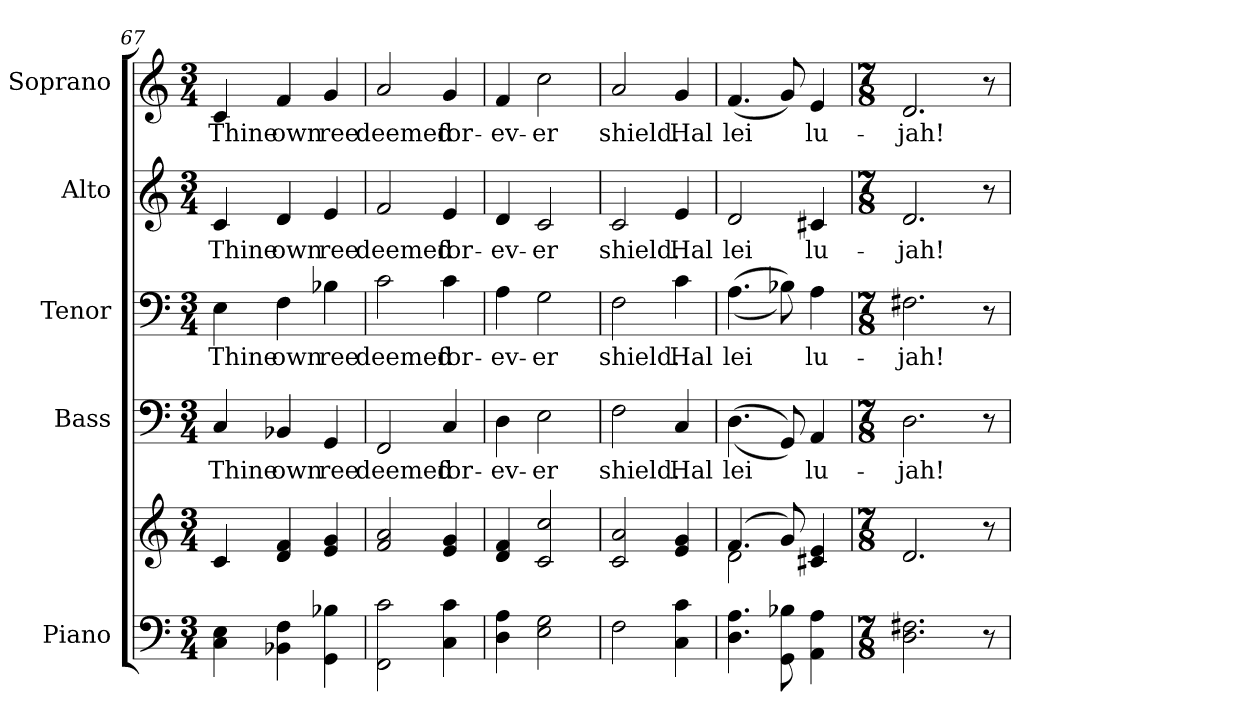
**kern	**kern	**kern	**text	**kern	**text	**kern	**text	**kern	**text
*part5	*part5	*part4	*part4	*part3	*part3	*part2	*part2	*part1	*part1
*staff6	*staff5	*staff4	*staff4	*staff3	*staff3	*staff2	*staff2	*staff1	*staff1
*I"Piano	*	*I"Bass	*	*I"Tenor	*	*I"Alto	*	*I"Soprano	*
*I'Pno.	*	*I'B.	*	*I'T.	*	*I'A.	*	*I'S.	*
!!LO:PB:g=z
*clefF4	*clefG2	*clefF4	*	*clefF4	*	*clefG2	*	*clefG2	*
*k[]	*k[]	*k[]	*	*k[]	*	*k[]	*	*k[]	*
*C:	*C:	*C:	*	*C:	*	*C:	*	*C:	*
*M3/4	*M3/4	*M3/4	*	*M3/4	*	*M3/4	*	*M3/4	*
=67	=67	=67	=67	=67	=67	=67	=67	=67	=67
!	!	!	!LO:LY:b:color=#000000	!	!	!	!	!	!
!	!	!	!	!	!LO:LY:b:color=#000000	!	!	!	!
!	!	!	!	!	!	!	!LO:LY:b:color=#000000	!	!
!	!	!	!	!	!	!	!	!	!LO:LY:b:color=#000000
4Ci\ 4Ei	4ci/	4Ci/	Thine	4Ei\	Thine	4ci/	Thine	4ci/	Thine
!	!	!	!LO:LY:b:color=#000000	!	!	!	!	!	!
!	!	!	!	!	!LO:LY:b:color=#000000	!	!	!	!
!	!	!	!	!	!	!	!LO:LY:b:color=#000000	!	!
!	!	!	!	!	!	!	!	!	!LO:LY:b:color=#000000
4BB-Xi\ 4Fi	4di/ 4fi	4BB-Xi/	own	4Fi\	own	4di/	own	4fi/	own
!	!	!	!LO:LY:b:color=#000000	!	!	!	!	!	!
!	!	!	!	!	!LO:LY:b:color=#000000	!	!	!	!
!	!	!	!	!	!	!	!LO:LY:b:color=#000000	!	!
!	!	!	!	!	!	!	!	!	!LO:LY:b:color=#000000
4GGi\ 4B-Xi	4ei/ 4gi	4GGi/	ree	4B-Xi\	ree	4ei/	ree	4gi/	ree
=68	=68	=68	=68	=68	=68	=68	=68	=68	=68
!	!	!	!LO:LY:b:color=#000000	!	!	!	!	!	!
!	!	!	!	!	!LO:LY:b:color=#000000	!	!	!	!
!	!	!	!	!	!	!	!LO:LY:b:color=#000000	!	!
!	!	!	!	!	!	!	!	!	!LO:LY:b:color=#000000
2FFi\ 2ci	2fi/ 2ai	2FFi/	deemed	2ci\	deemed	2fi/	deemed	2ai/	deemed
!	!	!	!LO:LY:b:color=#000000	!	!	!	!	!	!
!	!	!	!	!	!LO:LY:b:color=#000000	!	!	!	!
!	!	!	!	!	!	!	!LO:LY:b:color=#000000	!	!
!	!	!	!	!	!	!	!	!	!LO:LY:b:color=#000000
4Ci\ 4ci	4ei/ 4gi	4Ci/	for-	4ci\	for-	4ei/	for-	4gi/	for-
=69	=69	=69	=69	=69	=69	=69	=69	=69	=69
!	!	!	!LO:LY:b:color=#000000	!	!	!	!	!	!
!	!	!	!	!	!LO:LY:b:color=#000000	!	!	!	!
!	!	!	!	!	!	!	!LO:LY:b:color=#000000	!	!
!	!	!	!	!	!	!	!	!	!LO:LY:b:color=#000000
4Di\ 4Ai	4di/ 4fi	4Di\	-ev-	4Ai\	-ev-	4di/	-ev-	4fi/	-ev-
!	!	!	!LO:LY:b:color=#000000	!	!	!	!	!	!
!	!	!	!	!	!LO:LY:b:color=#000000	!	!	!	!
!	!	!	!	!	!	!	!LO:LY:b:color=#000000	!	!
!	!	!	!	!	!	!	!	!	!LO:LY:b:color=#000000
2Ei\ 2Gi	2ci/ 2cci	2Ei\	-er	2Gi\	-er	2ci/	-er	2cci\	-er
!!LO:PB:g=z
=70	=70	=70	=70	=70	=70	=70	=70	=70	=70
!	!	!	!LO:LY:b:color=#000000	!	!	!	!	!	!
!	!	!	!	!	!LO:LY:b:color=#000000	!	!	!	!
!	!	!	!	!	!	!	!LO:LY:b:color=#000000	!	!
!	!	!	!	!	!	!	!	!	!LO:LY:b:color=#000000
2Fi\	2ci/ 2ai	2Fi\	shield.	2Fi\	shield.	2ci/	shield.	2ai/	shield.
!	!	!	!LO:LY:b:color=#000000	!	!	!	!	!	!
!	!	!	!	!	!LO:LY:b:color=#000000	!	!	!	!
!	!	!	!	!	!	!	!LO:LY:b:color=#000000	!	!
!	!	!	!	!	!	!	!	!	!LO:LY:b:color=#000000
4Ci\ 4ci	4ei/ 4gi	4Ci/	Hal	4ci\	Hal	4ei/	Hal	4gi/	Hal
=71	=71	=71	=71	=71	=71	=71	=71	=71	=71
*	*^	*	*	*	*	*	*	*	*
!	!	!	!	!LO:LY:b:color=#000000	!	!	!	!	!	!
!	!	!	!	!	!	!LO:LY:b:color=#000000	!	!	!	!
!	!	!	!	!	!	!	!	!LO:LY:b:color=#000000	!	!
!	!	!	!	!	!	!	!	!	!	!LO:LY:b:color=#000000
4.Di\ 4.Ai	(4.fi/	2di\	((4.Di\	lei	((4.Ai\	lei	2di/	lei	(4.fi/	lei
8GGi\ 8B-Xi	8gi/)	.	8GGi/))	.	8B-Xi\))	.	.	.	8gi/)	.
!	!	!	!	!LO:LY:b:color=#000000	!	!	!	!	!	!
!	!	!	!	!	!	!LO:LY:b:color=#000000	!	!	!	!
!	!	!	!	!	!	!	!	!LO:LY:b:color=#000000	!	!
!	!	!	!	!	!	!	!	!	!	!LO:LY:b:color=#000000
4AAi\ 4Ai	4c#Xi/ 4ei	4ryy	4AAi/	lu-	4Ai\	lu-	4c#Xi/	lu-	4ei/	lu-
*	*v	*v	*	*	*	*	*	*	*	*
=72	=72	=72	=72	=72	=72	=72	=72	=72	=72
*M7/8	*M7/8	*M7/8	*	*M7/8	*	*M7/8	*	*M7/8	*
*	*^	*	*	*	*	*	*	*	*
!	!	!	!	!LO:LY:b:color=#000000	!	!	!	!	!	!
*	*v	*v	*	*	*	*	*	*	*	*
*	*^	*	*	*	*	*	*	*	*
!	!	!	!	!	!	!LO:LY:b:color=#000000	!	!	!	!
*	*v	*v	*	*	*	*	*	*	*	*
*	*^	*	*	*	*	*	*	*	*
!	!	!	!	!	!	!	!	!LO:LY:b:color=#000000	!	!
*	*v	*v	*	*	*	*	*	*	*	*
*	*^	*	*	*	*	*	*	*	*
!	!	!	!	!	!	!	!	!	!	!LO:LY:b:color=#000000
*	*v	*v	*	*	*	*	*	*	*	*
2.Di\ 2.F#Xi	2.di/	2.Di\	-jah!	2.F#Xi\	-jah!	2.di/	-jah!	2.di/	-jah!
8r	8r	8r	.	8r	.	8r	.	8r	.
=	=	=	=	=	=	=	=	=	=
*-	*-	*-	*-	*-	*-	*-	*-	*-	*-
